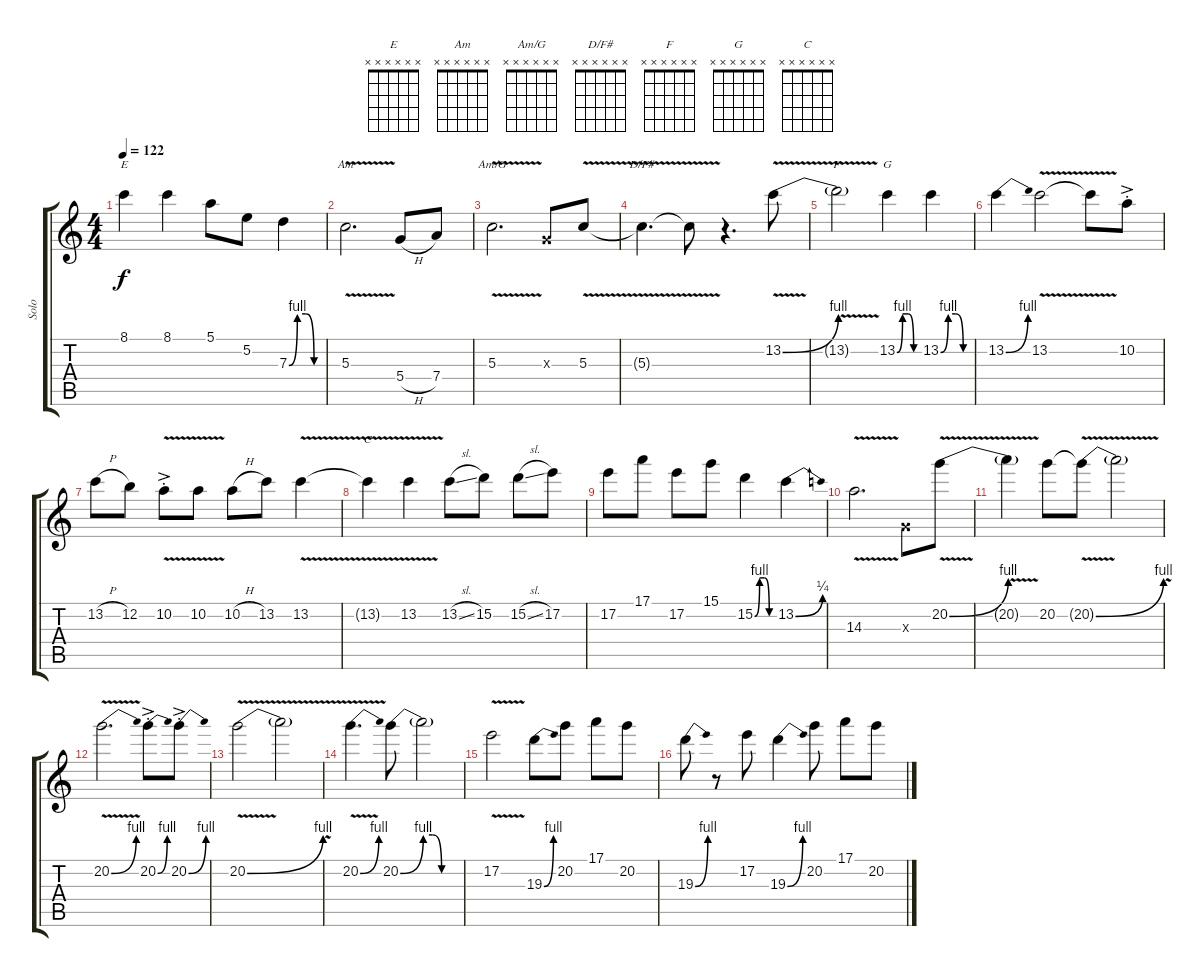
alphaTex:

\track ("Solo" "Solo") {instrument distortionguitar}
\staff {score tabs}
\tuning (E4 B3 G3 D3 A2 E2) {hide}
\chord ("E" x x x x x x)
\chord ("Am" x x x x x x)
\chord ("Am/G" x x x x x x)
\chord ("D/F#" x x x x x x)
\chord ("F" x x x x x x)
\chord ("G" x x x x x x)
\chord ("C" x x x x x x)
\ts (4 4)
\tempo 122
\clef g2
\ks c
8.1{t}.4{ch "E" dy f} 8.1.4 5.1.8 5.2.8 7.3{be (custom 0 0 15 4 30 4 45 0 60 0)}.4 |
5.3{v}.2{d ch "Am"} 5.4{h}.8 7.4.8 |
5.3{v}.2{d ch "Am/G"} 0.3{x}.8 5.3{v}.8 |
5.3{v t}.4{d ch "D/F#"} 5.3{t}.8 r.4{d} 13.2{be (bend 0 0 60 4) v}.8 |
13.2{v t}.2{ch "F"} 13.2{be (custom 0 0 15 4 30 4 45 0 60 0)}.4{ch "G"} 13.2{be (custom 0 0 15 4 30 4 45 0 60 0)}.4 |
13.2{be (bend 0 0 60 4)}.4 13.2{v}.2 13.2{t}.8 10.2{ac st}.8 |
13.2{h}.8 12.2.8 10.2{v ac st}.8 10.2{v}.8 10.2{h}.8 13.2.8 13.2{v}.4 |
13.2{v t}.4{ch "C"} 13.2{v}.4 13.2{sl}.8 15.2.8 15.2{sl}.8 17.2.8 |
17.2.8 17.1.8 17.2.8 15.1.8 15.2{be (custom 0 0 15 4 30 4 45 0 60 0)}.4 13.2{be (bend 0 0 60 1)}.4 |
14.3{v}.2{d} 0.3{x}.8 20.2{be (bend 0 0 60 4) v}.8 |
20.2{v t}.4 20.2.8 20.2{be (bend 0 0 60 4) v t}.8 20.2{v t}.2 |
20.2{be (bend 0 0 60 4) v}.2{d} 20.2{be (bend 0 0 60 4) ac st}.8 20.2{be (bend 0 0 60 4) ac st}.8 |
20.2{be (bend 0 0 60 4) v}.2 20.2{v t}.2 |
20.2{be (bend 0 0 60 4) v}.4{d} 20.2{be (bend 0 0 60 4)}.8 20.2{be (custom 0 4 15 4 30 0 60 0) t}.2 |
17.2{v}.2 19.3{be (bend 0 0 60 4)}.8 20.2.8 17.1.8 20.2.8 |
19.3{be (bend 0 0 60 4)}.8 r.8 17.2.8 19.3{be (bend 0 0 60 4)}.4 20.2.8 17.1.8 20.2.8
